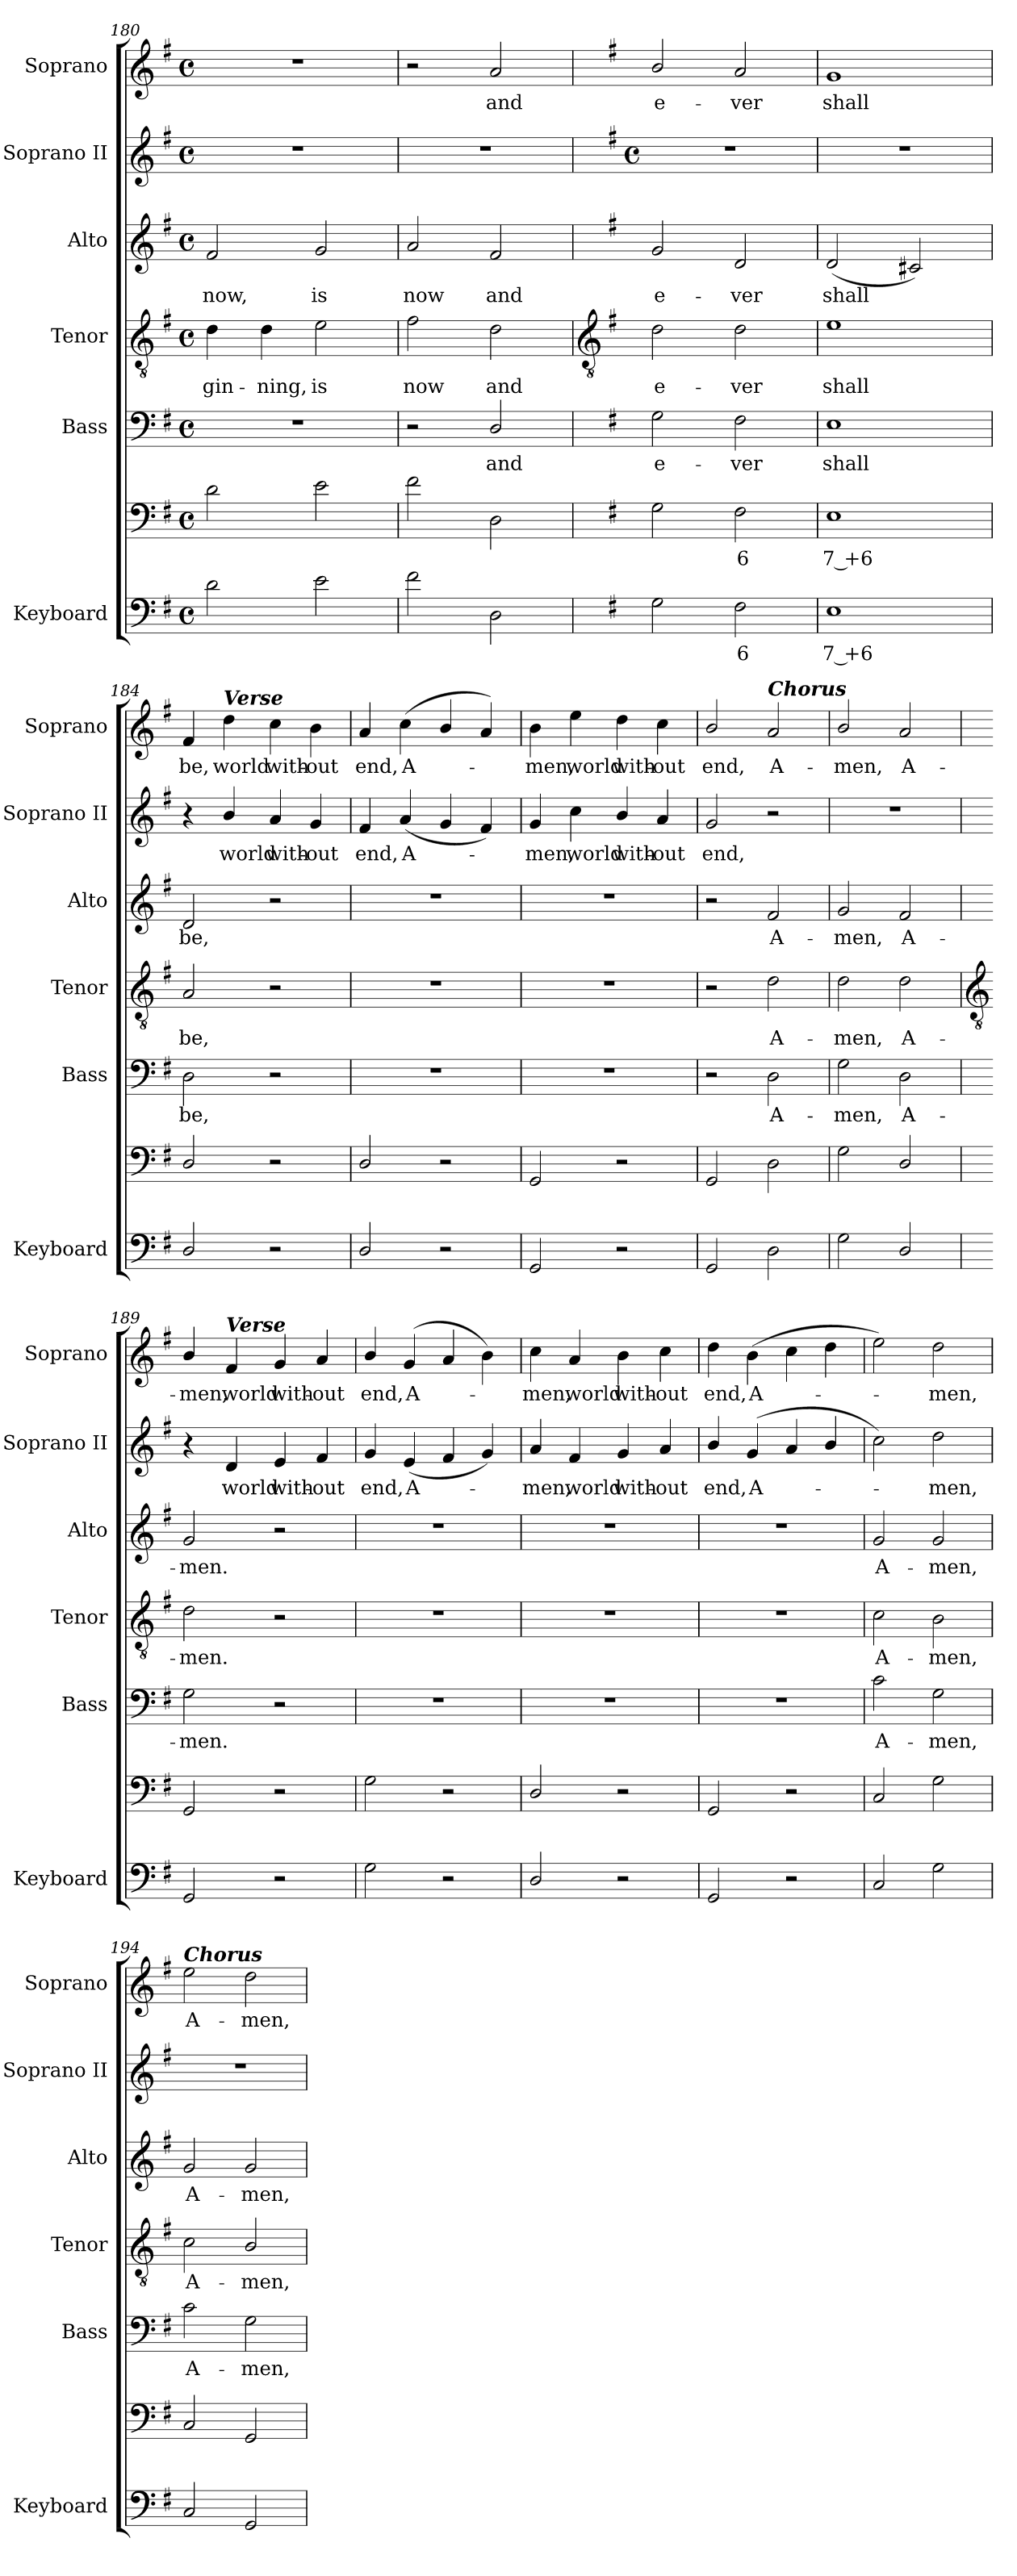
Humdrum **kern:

**kern	**text	**kern	**text	**kern	**text	**kern	**text	**kern	**text	**kern	**text	**kern	**text
*part6	*part6	*part6	*part6	*part5	*part5	*part4	*part4	*part3	*part3	*part2	*part2	*part1	*part1
*staff7	*staff7	*staff6	*staff6	*staff5	*staff5	*staff4	*staff4	*staff3	*staff3	*staff2	*staff2	*staff1	*staff1
*I"Keyboard	*	*	*	*I"Bass	*	*I"Tenor	*	*I"Alto	*	*I"Soprano II	*	*I"Soprano	*
*I'Keyboard	*	*	*	*I'Bass	*	*I'Tenor	*	*I'Alto	*	*I'Soprano II	*	*I'Soprano	*
*clefF4	*	*clefF4	*	*clefF4	*	*clefGv2	*	*clefG2	*	*clefG2	*	*clefG2	*
*k[f#]	*	*k[f#]	*	*k[f#]	*	*k[f#]	*	*k[f#]	*	*k[f#]	*	*k[f#]	*
*G:	*	*G:	*	*G:	*	*G:	*	*G:	*	*G:	*	*G:	*
*M4/4	*	*M4/4	*	*M4/4	*	*M4/4	*	*M4/4	*	*M4/4	*	*M4/4	*
*met(c)	*	*met(c)	*	*met(c)	*	*met(c)	*	*met(c)	*	*met(c)	*	*met(c)	*
=180	=180	=180	=180	=180	=180	=180	=180	=180	=180	=180	=180	=180	=180
!	!	!	!	!	!	!	!LO:LY:b	!	!LO:LY:b	!	!	!	!
2d	.	2d	.	1r	.	4d	-gin-	2f#	now,	1r	.	1r	.
!	!	!	!	!	!	!	!LO:LY:b	!	!	!	!	!	!
.	.	.	.	.	.	4d	-ning,	.	.	.	.	.	.
!	!	!	!	!	!	!	!LO:LY:b	!	!LO:LY:b	!	!	!	!
2e	.	2e	.	.	.	2e	is	2g	is	.	.	.	.
=181	=181	=181	=181	=181	=181	=181	=181	=181	=181	=181	=181	=181	=181
!	!	!	!	!	!	!	!LO:LY:b	!	!LO:LY:b	!	!	!	!
2f#	.	2f#	.	2r	.	2f#	now	2a	now	1r	.	2r	.
!	!	!	!	!	!LO:LY:b	!	!LO:LY:b	!	!LO:LY:b	!	!	!	!LO:LY:b
2D	.	2D	.	2D/	and	2d	and	2f#	and	.	.	2a	and
!!LO:LB:g=z
=182	=182	=182	=182	=182	=182	=182	=182	=182	=182	=182	=182	=182	=182
*	*	*	*	*	*	*clefGv2	*	*	*	*	*	*	*
*	*	*	*	*	*	*	*	*	*	*k[f#]	*	*	*
*	*	*	*	*	*	*	*	*	*	*G:	*	*	*
*	*	*	*	*	*	*	*	*	*	*M4/4	*	*	*
*	*	*	*	*	*	*	*	*	*	*met(c)	*	*	*
!	!	!	!	!	!LO:LY:b	!	!LO:LY:b	!	!LO:LY:b	!	!	!	!LO:LY:b
2G	.	2G	.	2G	e-	2d	e-	2g	e-	1r	.	2b/	e-
!	!LO:LY:b	!	!LO:LY:b	!	!LO:LY:b	!	!LO:LY:b	!	!LO:LY:b	!	!	!	!LO:LY:b
2F#	6	2F#	6	2F#	-ver	2d	-ver	2d	-ver	.	.	2a	-ver
=183	=183	=183	=183	=183	=183	=183	=183	=183	=183	=183	=183	=183	=183
!	!LO:LY:b	!	!LO:LY:b	!	!LO:LY:b	!	!LO:LY:b	!	!LO:LY:b	!	!	!	!LO:LY:b
1E	7 +6	1E	7 +6	1E	shall	1e	shall	(<2d	shall	1r	.	1g	shall
.	.	.	.	.	.	.	.	2c#X)	.	.	.	.	.
=184	=184	=184	=184	=184	=184	=184	=184	=184	=184	=184	=184	=184	=184
!	!	!	!	!	!LO:LY:b	!	!LO:LY:b	!	!LO:LY:b	!	!	!	!LO:LY:b
2D/	.	2D/	.	2D	be,	2A	be,	2d	be,	4r	.	4f#	be,
!	!	!	!	!	!	!	!	!	!	!	!	!LO:TX:a:Bi:t=Verse	!
!	!	!	!	!	!	!	!	!	!	!	!LO:LY:b	!	!LO:LY:b
.	.	.	.	.	.	.	.	.	.	4b/	world	4dd	world
!	!	!	!	!	!	!	!	!	!	!	!LO:LY:b	!	!LO:LY:b
2r	.	2r	.	2r	.	2r	.	2r	.	4a	with-	4cc	with-
!	!	!	!	!	!	!	!	!	!	!	!LO:LY:b	!	!LO:LY:b
.	.	.	.	.	.	.	.	.	.	4g	-out	4b	-out
=185	=185	=185	=185	=185	=185	=185	=185	=185	=185	=185	=185	=185	=185
!	!	!	!	!	!	!	!	!	!	!	!LO:LY:b	!	!LO:LY:b
2D/	.	2D/	.	1r	.	1r	.	1r	.	4f#	end,	4a	end,
!	!	!	!	!	!	!	!	!	!	!	!LO:LY:b	!	!LO:LY:b
.	.	.	.	.	.	.	.	.	.	(<4a	A-	(<4cc	A-
2r	.	2r	.	.	.	.	.	.	.	4g/	.	4b/	.
.	.	.	.	.	.	.	.	.	.	4f#)	.	4a)	.
=186	=186	=186	=186	=186	=186	=186	=186	=186	=186	=186	=186	=186	=186
!	!	!	!	!	!	!	!	!	!	!	!LO:LY:b	!	!LO:LY:b
2GG	.	2GG	.	1r	.	1r	.	1r	.	4g	men,	4b	men,
!	!	!	!	!	!	!	!	!	!	!	!LO:LY:b	!	!LO:LY:b
.	.	.	.	.	.	.	.	.	.	4cc	world	4ee	world
!	!	!	!	!	!	!	!	!	!	!	!LO:LY:b	!	!LO:LY:b
2r	.	2r	.	.	.	.	.	.	.	4b/	with-	4dd	with-
!	!	!	!	!	!	!	!	!	!	!	!LO:LY:b	!	!LO:LY:b
.	.	.	.	.	.	.	.	.	.	4a	-out	4cc	-out
=187	=187	=187	=187	=187	=187	=187	=187	=187	=187	=187	=187	=187	=187
!	!	!	!	!	!	!	!	!	!	!	!LO:LY:b	!	!LO:LY:b
2GG	.	2GG	.	2r	.	2r	.	2r	.	2g/	end,	2b/	end,
!	!	!	!	!	!	!	!	!	!	!	!	!LO:TX:a:Bi:t=Chorus	!
!	!	!	!	!	!LO:LY:b	!	!LO:LY:b	!	!LO:LY:b	!	!	!	!LO:LY:b
2D	.	2D	.	2D	A-	2d	A-	2f#	A-	2r	.	2a	A-
=188	=188	=188	=188	=188	=188	=188	=188	=188	=188	=188	=188	=188	=188
!	!	!	!	!	!LO:LY:b	!	!LO:LY:b	!	!LO:LY:b	!	!	!	!LO:LY:b
2G	.	2G	.	2G	-men,	2d	-men,	2g	-men,	1r	.	2b/	-men,
!	!	!	!	!	!LO:LY:b	!	!LO:LY:b	!	!LO:LY:b	!	!	!	!LO:LY:b
2D/	.	2D/	.	2D	A-	2d	A-	2f#	A-	.	.	2a	A-
!!LO:LB:g=z
=189	=189	=189	=189	=189	=189	=189	=189	=189	=189	=189	=189	=189	=189
*	*	*	*	*	*	*clefGv2	*	*	*	*	*	*	*
!	!	!	!	!	!LO:LY:b	!	!LO:LY:b	!	!LO:LY:b	!	!	!	!LO:LY:b
2GG	.	2GG	.	2G	-men.	2d	-men.	2g	-men.	4r	.	4b/	-men,
!	!	!	!	!	!	!	!	!	!	!	!	!LO:TX:a:Bi:t=Verse	!
!	!	!	!	!	!	!	!	!	!	!	!LO:LY:b	!	!LO:LY:b
.	.	.	.	.	.	.	.	.	.	4d	world	4f#	world
!	!	!	!	!	!	!	!	!	!	!	!LO:LY:b	!	!LO:LY:b
2r	.	2r	.	2r	.	2r	.	2r	.	4e	with-	4g	with-
!	!	!	!	!	!	!	!	!	!	!	!LO:LY:b	!	!LO:LY:b
.	.	.	.	.	.	.	.	.	.	4f#	-out	4a	-out
=190	=190	=190	=190	=190	=190	=190	=190	=190	=190	=190	=190	=190	=190
!	!	!	!	!	!	!	!	!	!	!	!LO:LY:b	!	!LO:LY:b
2G	.	2G	.	1r	.	1r	.	1r	.	4g/	end,	4b/	end,
!	!	!	!	!	!	!	!	!	!	!	!LO:LY:b	!	!LO:LY:b
.	.	.	.	.	.	.	.	.	.	(<4e	A-	(<4g	A-
2r	.	2r	.	.	.	.	.	.	.	4f#	.	4a	.
.	.	.	.	.	.	.	.	.	.	4g)	.	4b)	.
=191	=191	=191	=191	=191	=191	=191	=191	=191	=191	=191	=191	=191	=191
!	!	!	!	!	!	!	!	!	!	!	!LO:LY:b	!	!LO:LY:b
2D/	.	2D/	.	1r	.	1r	.	1r	.	4a	men,	4cc	men,
!	!	!	!	!	!	!	!	!	!	!	!LO:LY:b	!	!LO:LY:b
.	.	.	.	.	.	.	.	.	.	4f#	world	4a	world
!	!	!	!	!	!	!	!	!	!	!	!LO:LY:b	!	!LO:LY:b
2r	.	2r	.	.	.	.	.	.	.	4g	with-	4b	with-
!	!	!	!	!	!	!	!	!	!	!	!LO:LY:b	!	!LO:LY:b
.	.	.	.	.	.	.	.	.	.	4a	-out	4cc	-out
=192	=192	=192	=192	=192	=192	=192	=192	=192	=192	=192	=192	=192	=192
!	!	!	!	!	!	!	!	!	!	!	!LO:LY:b	!	!LO:LY:b
2GG	.	2GG	.	1r	.	1r	.	1r	.	4b/	end,	4dd	end,
!	!	!	!	!	!	!	!	!	!	!	!LO:LY:b	!	!LO:LY:b
.	.	.	.	.	.	.	.	.	.	(<4g	A-	(>4b	A-
2r	.	2r	.	.	.	.	.	.	.	4a	.	4cc	.
.	.	.	.	.	.	.	.	.	.	4b/	.	4dd	.
=193	=193	=193	=193	=193	=193	=193	=193	=193	=193	=193	=193	=193	=193
!	!	!	!	!	!LO:LY:b	!	!LO:LY:b	!	!LO:LY:b	!	!	!	!
2C	.	2C	.	2c	A-	2c	A-	2g	A-	2cc)	.	2ee)	.
!	!	!	!	!	!LO:LY:b	!	!LO:LY:b	!	!LO:LY:b	!	!LO:LY:b	!	!LO:LY:b
2G	.	2G	.	2G	-men,	2B	-men,	2g	-men,	2dd	men,	2dd	men,
=194	=194	=194	=194	=194	=194	=194	=194	=194	=194	=194	=194	=194	=194
!	!	!	!	!	!	!	!	!	!	!	!	!LO:TX:a:Bi:t=Chorus	!
!	!	!	!	!	!LO:LY:b	!	!LO:LY:b	!	!LO:LY:b	!	!	!	!LO:LY:b
2C	.	2C	.	2c	A-	2c	A-	2g	A-	1r	.	2ee	A-
!	!	!	!	!	!LO:LY:b	!	!LO:LY:b	!	!LO:LY:b	!	!	!	!LO:LY:b
2GG	.	2GG	.	2G	-men,	2B/	-men,	2g	-men,	.	.	2dd	-men,
=	=	=	=	=	=	=	=	=	=	=	=	=	=
*-	*-	*-	*-	*-	*-	*-	*-	*-	*-	*-	*-	*-	*-
